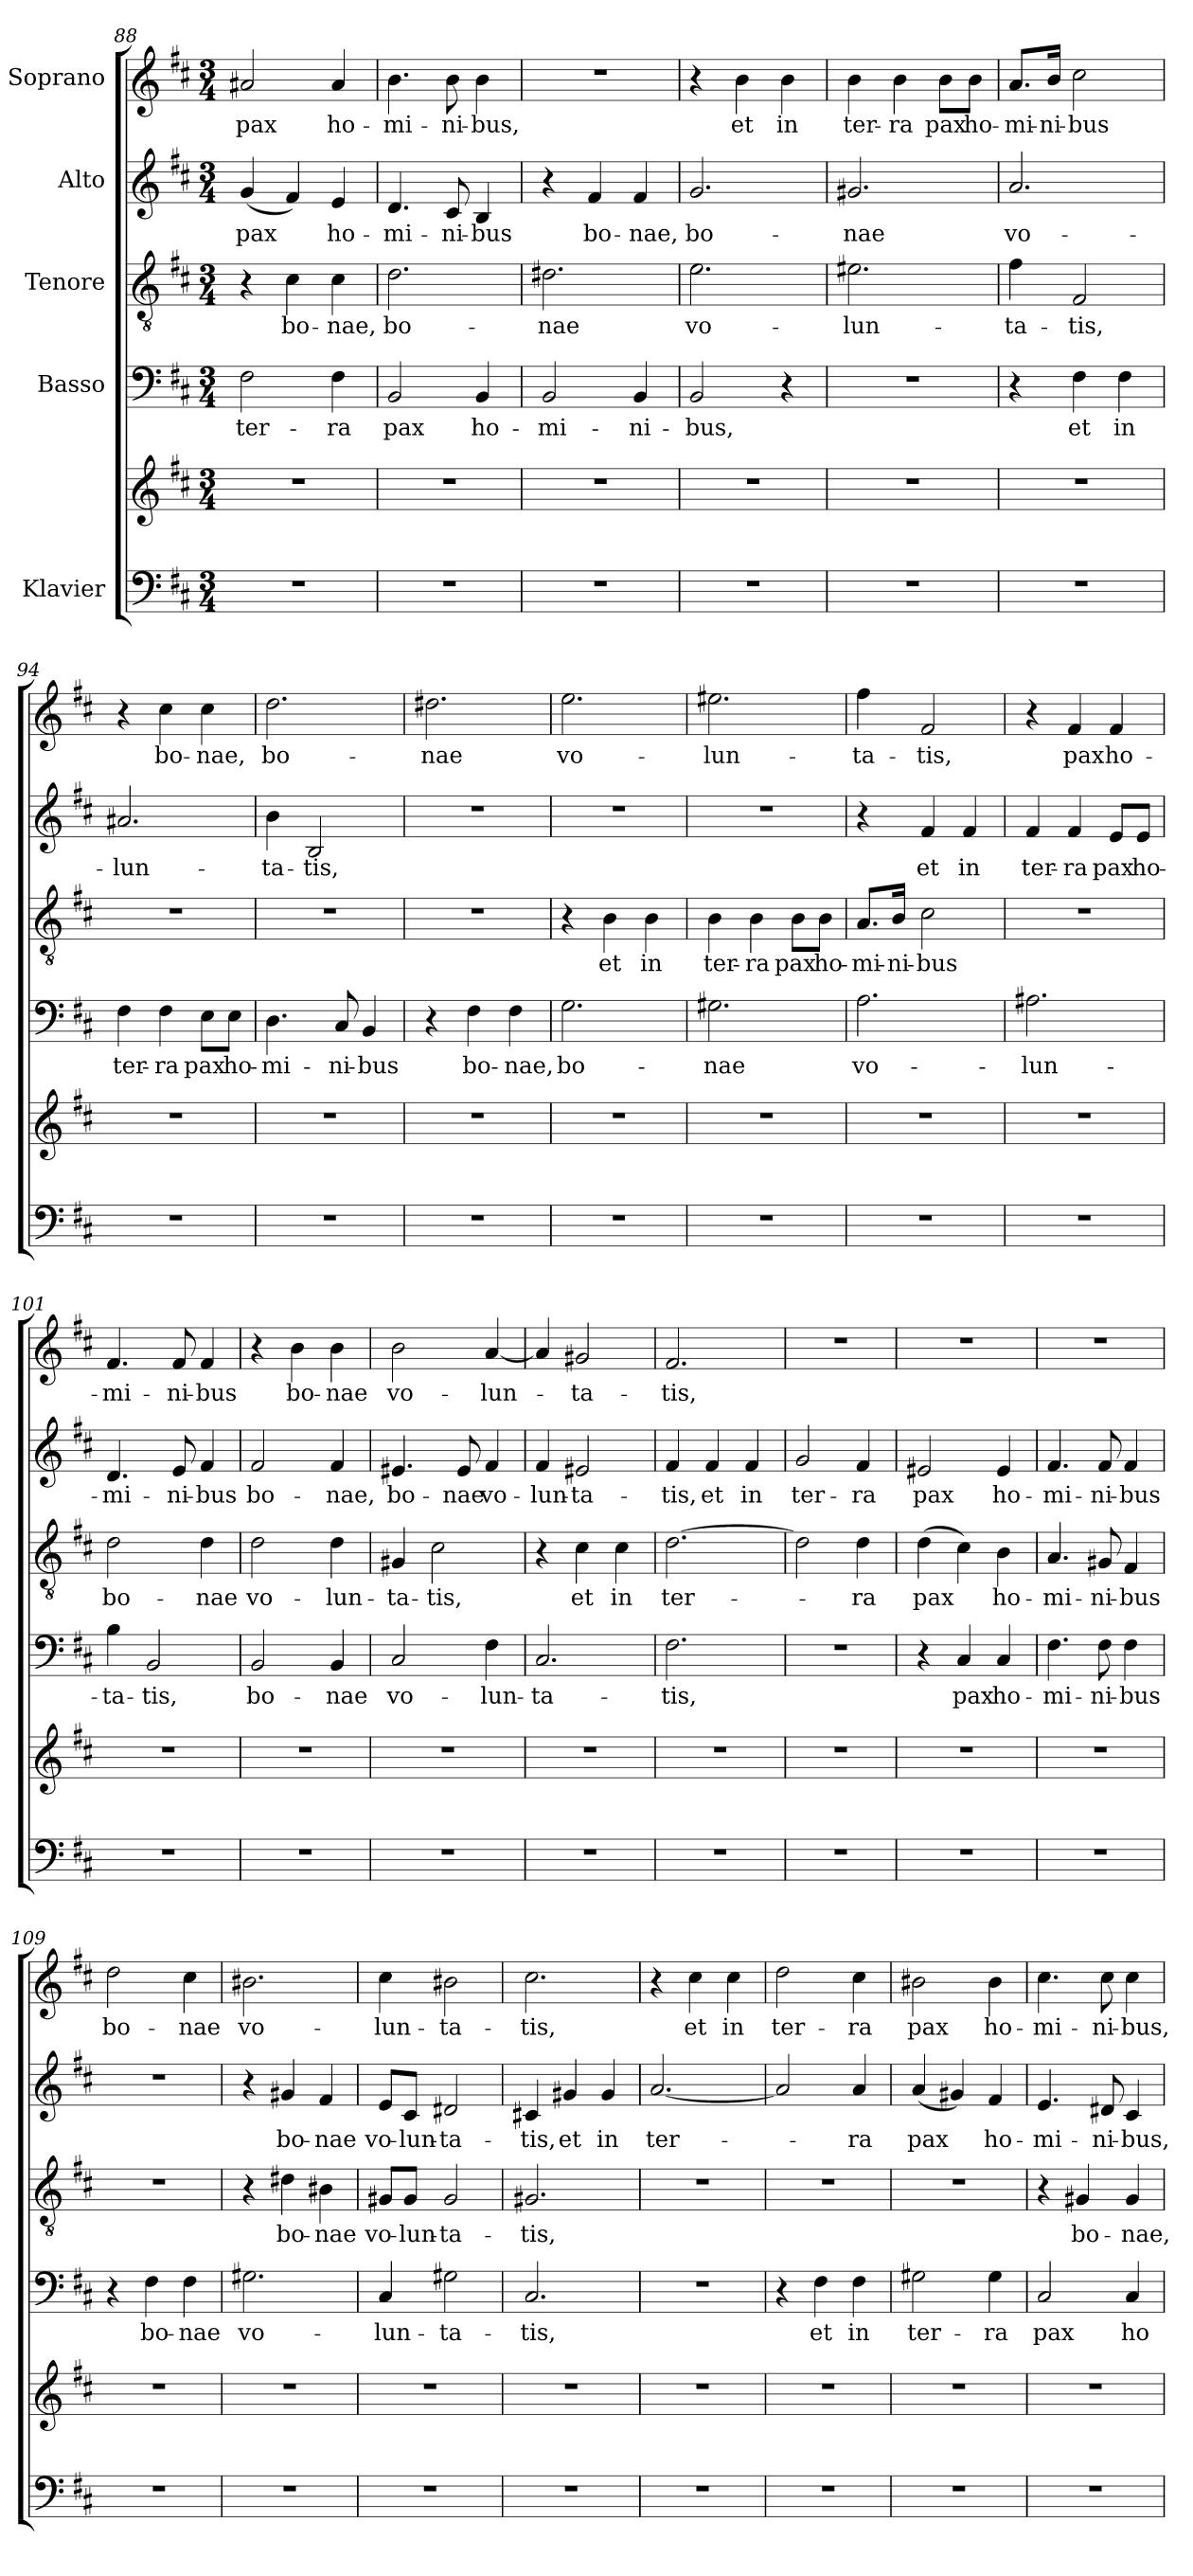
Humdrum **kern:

**kern	**kern	**kern	**text	**kern	**text	**kern	**text	**kern	**text
*part5	*part5	*part4	*part4	*part3	*part3	*part2	*part2	*part1	*part1
*staff6	*staff5	*staff4	*staff4	*staff3	*staff3	*staff2	*staff2	*staff1	*staff1
*I"Klavier	*	*I"Basso	*	*I"Tenore	*	*I"Alto	*	*I"Soprano	*
*clefF4	*clefG2	*clefF4	*	*clefGv2	*	*clefG2	*	*clefG2	*
*k[f#c#]	*k[f#c#]	*k[f#c#]	*	*k[f#c#]	*	*k[f#c#]	*	*k[f#c#]	*
*M3/4	*M3/4	*M3/4	*	*M3/4	*	*M3/4	*	*M3/4	*
=88	=88	=88	=88	=88	=88	=88	=88	=88	=88
!	!	!	!LO:LY:b	!	!	!	!LO:LY:b	!	!LO:LY:b
2.r	2.r	2F#\	ter-	4r	.	(4g/	pax	2a#X/	pax
!	!	!	!	!	!LO:LY:b	!	!	!	!
.	.	.	.	4c#\	bo-	4f#/)	.	.	.
!	!	!	!LO:LY:b	!	!LO:LY:b	!	!LO:LY:b	!	!LO:LY:b
.	.	4F#\	-ra	4c#\	-nae,	4e/	ho-	4a#/	ho-
!!LO:LB:g=z
=89	=89	=89	=89	=89	=89	=89	=89	=89	=89
!	!	!	!LO:LY:b	!	!LO:LY:b	!	!LO:LY:b	!	!LO:LY:b
2.r	2.r	2BB/	pax	2.d\	bo-	4.d/	-mi-	4.b\	-mi-
!	!	!	!	!	!	!	!LO:LY:b	!	!LO:LY:b
.	.	.	.	.	.	8c#/	-ni-	8b\	-ni-
!	!	!	!LO:LY:b	!	!	!	!LO:LY:b	!	!LO:LY:b
.	.	4BB/	ho-	.	.	4B/	-bus	4b\	-bus,
=90	=90	=90	=90	=90	=90	=90	=90	=90	=90
!	!	!	!LO:LY:b	!	!LO:LY:b	!	!	!	!
2.r	2.r	2BB/	-mi-	2.d#X\	-nae	4r	.	2.r	.
!	!	!	!	!	!	!	!LO:LY:b	!	!
.	.	.	.	.	.	4f#/	bo-	.	.
!	!	!	!LO:LY:b	!	!	!	!LO:LY:b	!	!
.	.	4BB/	-ni-	.	.	4f#/	-nae,	.	.
=91	=91	=91	=91	=91	=91	=91	=91	=91	=91
!	!	!	!LO:LY:b	!	!LO:LY:b	!	!LO:LY:b	!	!
2.r	2.r	2BB/	-bus,	2.e\	vo-	2.g/	bo-	4r	.
!	!	!	!	!	!	!	!	!	!LO:LY:b
.	.	.	.	.	.	.	.	4b\	et
!	!	!	!	!	!	!	!	!	!LO:LY:b
.	.	4r	.	.	.	.	.	4b\	in
=92	=92	=92	=92	=92	=92	=92	=92	=92	=92
!	!	!	!	!	!LO:LY:b	!	!LO:LY:b	!	!LO:LY:b
2.r	2.r	2.r	.	2.e#X\	-lun-	2.g#X/	-nae	4b\	ter-
!	!	!	!	!	!	!	!	!	!LO:LY:b
.	.	.	.	.	.	.	.	4b\	-ra
!	!	!	!	!	!	!	!	!	!LO:LY:b
.	.	.	.	.	.	.	.	8b\L	pax
!	!	!	!	!	!	!	!	!	!LO:LY:b
.	.	.	.	.	.	.	.	8b\J	ho-
=93	=93	=93	=93	=93	=93	=93	=93	=93	=93
!	!	!	!	!	!LO:LY:b	!	!LO:LY:b	!	!LO:LY:b
2.r	2.r	4r	.	4f#\	-ta-	2.a/	vo-	8.a/L	-mi-
!	!	!	!	!	!	!	!	!	!LO:LY:b
.	.	.	.	.	.	.	.	16b/Jk	-ni-
!	!	!	!LO:LY:b	!	!LO:LY:b	!	!	!	!LO:LY:b
.	.	4F#\	et	2F#/	-tis,	.	.	2cc#\	-bus
!	!	!	!LO:LY:b	!	!	!	!	!	!
.	.	4F#\	in	.	.	.	.	.	.
=94	=94	=94	=94	=94	=94	=94	=94	=94	=94
!	!	!	!LO:LY:b	!	!	!	!LO:LY:b	!	!
2.r	2.r	4F#\	ter-	2.r	.	2.a#X/	-lun-	4r	.
!	!	!	!LO:LY:b	!	!	!	!	!	!LO:LY:b
.	.	4F#\	-ra	.	.	.	.	4cc#\	bo-
!	!	!	!LO:LY:b	!	!	!	!	!	!LO:LY:b
.	.	8E\L	pax	.	.	.	.	4cc#\	-nae,
!	!	!	!LO:LY:b	!	!	!	!	!	!
.	.	8E\J	ho-	.	.	.	.	.	.
=95	=95	=95	=95	=95	=95	=95	=95	=95	=95
!	!	!	!LO:LY:b	!	!	!	!LO:LY:b	!	!LO:LY:b
2.r	2.r	4.D\	-mi-	2.r	.	4b\	-ta-	2.dd\	bo-
!	!	!	!	!	!	!	!LO:LY:b	!	!
.	.	.	.	.	.	2B/	-tis,	.	.
!	!	!	!LO:LY:b	!	!	!	!	!	!
.	.	8C#/	-ni-	.	.	.	.	.	.
!	!	!	!LO:LY:b	!	!	!	!	!	!
.	.	4BB/	-bus	.	.	.	.	.	.
!!LO:PB:g=z
=96	=96	=96	=96	=96	=96	=96	=96	=96	=96
!	!	!	!	!	!	!	!	!	!LO:LY:b
2.r	2.r	4r	.	2.r	.	2.r	.	2.dd#X\	-nae
!	!	!	!LO:LY:b	!	!	!	!	!	!
.	.	4F#\	bo-	.	.	.	.	.	.
!	!	!	!LO:LY:b	!	!	!	!	!	!
.	.	4F#\	-nae,	.	.	.	.	.	.
=97	=97	=97	=97	=97	=97	=97	=97	=97	=97
!	!	!	!LO:LY:b	!	!	!	!	!	!LO:LY:b
2.r	2.r	2.G\	bo-	4r	.	2.r	.	2.ee\	vo-
!	!	!	!	!	!LO:LY:b	!	!	!	!
.	.	.	.	4B\	et	.	.	.	.
!	!	!	!	!	!LO:LY:b	!	!	!	!
.	.	.	.	4B\	in	.	.	.	.
=98	=98	=98	=98	=98	=98	=98	=98	=98	=98
!	!	!	!LO:LY:b	!	!LO:LY:b	!	!	!	!LO:LY:b
2.r	2.r	2.G#X\	-nae	4B\	ter-	2.r	.	2.ee#X\	-lun-
!	!	!	!	!	!LO:LY:b	!	!	!	!
.	.	.	.	4B\	-ra	.	.	.	.
!	!	!	!	!	!LO:LY:b	!	!	!	!
.	.	.	.	8B\L	pax	.	.	.	.
!	!	!	!	!	!LO:LY:b	!	!	!	!
.	.	.	.	8B\J	ho-	.	.	.	.
=99	=99	=99	=99	=99	=99	=99	=99	=99	=99
!	!	!	!LO:LY:b	!	!LO:LY:b	!	!	!	!LO:LY:b
2.r	2.r	2.A\	vo-	8.A/L	-mi-	4r	.	4ff#\	-ta-
!	!	!	!	!	!LO:LY:b	!	!	!	!
.	.	.	.	16B/Jk	-ni-	.	.	.	.
!	!	!	!	!	!LO:LY:b	!	!LO:LY:b	!	!LO:LY:b
.	.	.	.	2c#\	-bus	4f#/	et	2f#/	-tis,
!	!	!	!	!	!	!	!LO:LY:b	!	!
.	.	.	.	.	.	4f#/	in	.	.
=100	=100	=100	=100	=100	=100	=100	=100	=100	=100
!	!	!	!LO:LY:b	!	!	!	!LO:LY:b	!	!
2.r	2.r	2.A#X\	-lun-	2.r	.	4f#/	ter-	4r	.
!	!	!	!	!	!	!	!LO:LY:b	!	!LO:LY:b
.	.	.	.	.	.	4f#/	-ra	4f#/	pax
!	!	!	!	!	!	!	!LO:LY:b	!	!LO:LY:b
.	.	.	.	.	.	8e/L	pax	4f#/	ho-
!	!	!	!	!	!	!	!LO:LY:b	!	!
.	.	.	.	.	.	8e/J	ho-	.	.
=101	=101	=101	=101	=101	=101	=101	=101	=101	=101
!	!	!	!LO:LY:b	!	!LO:LY:b	!	!LO:LY:b	!	!LO:LY:b
2.r	2.r	4B\	-ta-	2d\	bo-	4.d/	-mi-	4.f#/	-mi-
!	!	!	!LO:LY:b	!	!	!	!	!	!
.	.	2BB/	-tis,	.	.	.	.	.	.
!	!	!	!	!	!	!	!LO:LY:b	!	!LO:LY:b
.	.	.	.	.	.	8e/	-ni-	8f#/	-ni-
!	!	!	!	!	!LO:LY:b	!	!LO:LY:b	!	!LO:LY:b
.	.	.	.	4d\	-nae	4f#/	-bus	4f#/	-bus
=102	=102	=102	=102	=102	=102	=102	=102	=102	=102
!	!	!	!LO:LY:b	!	!LO:LY:b	!	!LO:LY:b	!	!
2.r	2.r	2BB/	bo-	2d\	vo-	2f#/	bo-	4r	.
!	!	!	!	!	!	!	!	!	!LO:LY:b
.	.	.	.	.	.	.	.	4b\	bo-
!	!	!	!LO:LY:b	!	!LO:LY:b	!	!LO:LY:b	!	!LO:LY:b
.	.	4BB/	-nae	4d\	-lun-	4f#/	-nae,	4b\	-nae
!!LO:LB:g=z
=103	=103	=103	=103	=103	=103	=103	=103	=103	=103
!	!	!	!LO:LY:b	!	!LO:LY:b	!	!LO:LY:b	!	!LO:LY:b
2.r	2.r	2C#/	vo-	4G#X/	-ta-	4.e#X/	bo-	2b\	vo-
!	!	!	!	!	!LO:LY:b	!	!	!	!
.	.	.	.	2c#\	-tis,	.	.	.	.
!	!	!	!	!	!	!	!LO:LY:b	!	!
.	.	.	.	.	.	8e#/	-nae	.	.
!	!	!	!LO:LY:b	!	!	!	!LO:LY:b	!	!LO:LY:b
.	.	4F#\	-lun-	.	.	4f#/	vo-	[4a/	-lun-
=104	=104	=104	=104	=104	=104	=104	=104	=104	=104
!	!	!	!LO:LY:b	!	!	!	!LO:LY:b	!	!
2.r	2.r	2.C#/	-ta-	4r	.	4f#/	-lun-	4a/]	.
!	!	!	!	!	!LO:LY:b	!	!LO:LY:b	!	!LO:LY:b
.	.	.	.	4c#\	et	2e#X/	-ta-	2g#X/	-ta-
!	!	!	!	!	!LO:LY:b	!	!	!	!
.	.	.	.	4c#\	in	.	.	.	.
=105	=105	=105	=105	=105	=105	=105	=105	=105	=105
!	!	!	!LO:LY:b	!	!LO:LY:b	!	!LO:LY:b	!	!LO:LY:b
2.r	2.r	2.F#\	-tis,	[2.d\	ter-	4f#/	-tis,	2.f#/	-tis,
!	!	!	!	!	!	!	!LO:LY:b	!	!
.	.	.	.	.	.	4f#/	et	.	.
!	!	!	!	!	!	!	!LO:LY:b	!	!
.	.	.	.	.	.	4f#/	in	.	.
=106	=106	=106	=106	=106	=106	=106	=106	=106	=106
!	!	!	!	!	!	!	!LO:LY:b	!	!
2.r	2.r	2.r	.	2d\]	.	2g/	ter-	2.r	.
!	!	!	!	!	!LO:LY:b	!	!LO:LY:b	!	!
.	.	.	.	4d\	-ra	4f#/	-ra	.	.
=107	=107	=107	=107	=107	=107	=107	=107	=107	=107
!	!	!	!	!	!LO:LY:b	!	!LO:LY:b	!	!
2.r	2.r	4r	.	(4d\	pax	2e#X/	pax	2.r	.
!	!	!	!LO:LY:b	!	!	!	!	!	!
.	.	4C#/	pax	4c#\)	.	.	.	.	.
!	!	!	!LO:LY:b	!	!LO:LY:b	!	!LO:LY:b	!	!
.	.	4C#/	ho-	4B\	ho-	4e#/	ho-	.	.
=108	=108	=108	=108	=108	=108	=108	=108	=108	=108
!	!	!	!LO:LY:b	!	!LO:LY:b	!	!LO:LY:b	!	!
2.r	2.r	4.F#\	-mi-	4.A/	-mi-	4.f#/	-mi-	2.r	.
!	!	!	!LO:LY:b	!	!LO:LY:b	!	!LO:LY:b	!	!
.	.	8F#\	-ni-	8G#X/	-ni-	8f#/	-ni-	.	.
!	!	!	!LO:LY:b	!	!LO:LY:b	!	!LO:LY:b	!	!
.	.	4F#\	-bus	4F#/	-bus	4f#/	-bus	.	.
=109	=109	=109	=109	=109	=109	=109	=109	=109	=109
!	!	!	!	!	!	!	!	!	!LO:LY:b
2.r	2.r	4r	.	2.r	.	2.r	.	2dd\	bo-
!	!	!	!LO:LY:b	!	!	!	!	!	!
.	.	4F#\	bo-	.	.	.	.	.	.
!	!	!	!LO:LY:b	!	!	!	!	!	!LO:LY:b
.	.	4F#\	-nae	.	.	.	.	4cc#\	-nae
!!LO:LB:g=z
=110	=110	=110	=110	=110	=110	=110	=110	=110	=110
!	!	!	!LO:LY:b	!	!	!	!	!	!LO:LY:b
2.r	2.r	2.G#X\	vo-	4r	.	4r	.	2.b#X\	vo-
!	!	!	!	!	!LO:LY:b	!	!LO:LY:b	!	!
.	.	.	.	4d#X\	bo-	4g#X/	bo-	.	.
!	!	!	!	!	!LO:LY:b	!	!LO:LY:b	!	!
.	.	.	.	4B#X\	-nae	4f#/	-nae	.	.
=111	=111	=111	=111	=111	=111	=111	=111	=111	=111
!	!	!	!LO:LY:b	!	!LO:LY:b	!	!LO:LY:b	!	!LO:LY:b
2.r	2.r	4C#/	-lun-	8G#X/L	vo-	8e/L	vo-	4cc#\	-lun-
!	!	!	!	!	!LO:LY:b	!	!LO:LY:b	!	!
.	.	.	.	8G#/J	-lun-	8c#/J	-lun-	.	.
!	!	!	!LO:LY:b	!	!LO:LY:b	!	!LO:LY:b	!	!LO:LY:b
.	.	2G#X\	-ta-	2G#/	-ta-	2d#X/	-ta-	2b#X\	-ta-
=112	=112	=112	=112	=112	=112	=112	=112	=112	=112
!	!	!	!LO:LY:b	!	!LO:LY:b	!	!LO:LY:b	!	!LO:LY:b
2.r	2.r	2.C#/	-tis,	2.G#X/	-tis,	4c#X/	-tis,	2.cc#\	-tis,
!	!	!	!	!	!	!	!LO:LY:b	!	!
.	.	.	.	.	.	4g#X/	et	.	.
!	!	!	!	!	!	!	!LO:LY:b	!	!
.	.	.	.	.	.	4g#/	in	.	.
=113	=113	=113	=113	=113	=113	=113	=113	=113	=113
!	!	!	!	!	!	!	!LO:LY:b	!	!
2.r	2.r	2.r	.	2.r	.	[2.a/	ter-	4r	.
!	!	!	!	!	!	!	!	!	!LO:LY:b
.	.	.	.	.	.	.	.	4cc#\	et
!	!	!	!	!	!	!	!	!	!LO:LY:b
.	.	.	.	.	.	.	.	4cc#\	in
=114	=114	=114	=114	=114	=114	=114	=114	=114	=114
!	!	!	!	!	!	!	!	!	!LO:LY:b
2.r	2.r	4r	.	2.r	.	2a/]	.	2dd\	ter-
!	!	!	!LO:LY:b	!	!	!	!	!	!
.	.	4F#\	et	.	.	.	.	.	.
!	!	!	!LO:LY:b	!	!	!	!LO:LY:b	!	!LO:LY:b
.	.	4F#\	in	.	.	4a/	-ra	4cc#\	-ra
=115	=115	=115	=115	=115	=115	=115	=115	=115	=115
!	!	!	!LO:LY:b	!	!	!	!LO:LY:b	!	!LO:LY:b
2.r	2.r	2G#X\	ter-	2.r	.	(4a/	-pax	2b#X\	pax
.	.	.	.	.	.	4g#X/)	.	.	.
!	!	!	!LO:LY:b	!	!	!	!LO:LY:b	!	!LO:LY:b
.	.	4G#\	-ra	.	.	4f#/	ho-	4b#\	ho-
=116	=116	=116	=116	=116	=116	=116	=116	=116	=116
!	!	!	!LO:LY:b	!	!	!	!LO:LY:b	!	!LO:LY:b
2.r	2.r	2C#/	pax	4r	.	4.e/	-mi-	4.cc#\	-mi-
!	!	!	!	!	!LO:LY:b	!	!	!	!
.	.	.	.	4G#X/	bo-	.	.	.	.
!	!	!	!	!	!	!	!LO:LY:b	!	!LO:LY:b
.	.	.	.	.	.	8d#X/	-ni-	8cc#\	-ni-
!	!	!	!LO:LY:b	!	!LO:LY:b	!	!LO:LY:b	!	!LO:LY:b
.	.	4C#/	ho-	4G#/	-nae,	4c#/	-bus,	4cc#\	-bus,
=	=	=	=	=	=	=	=	=	=
*-	*-	*-	*-	*-	*-	*-	*-	*-	*-
